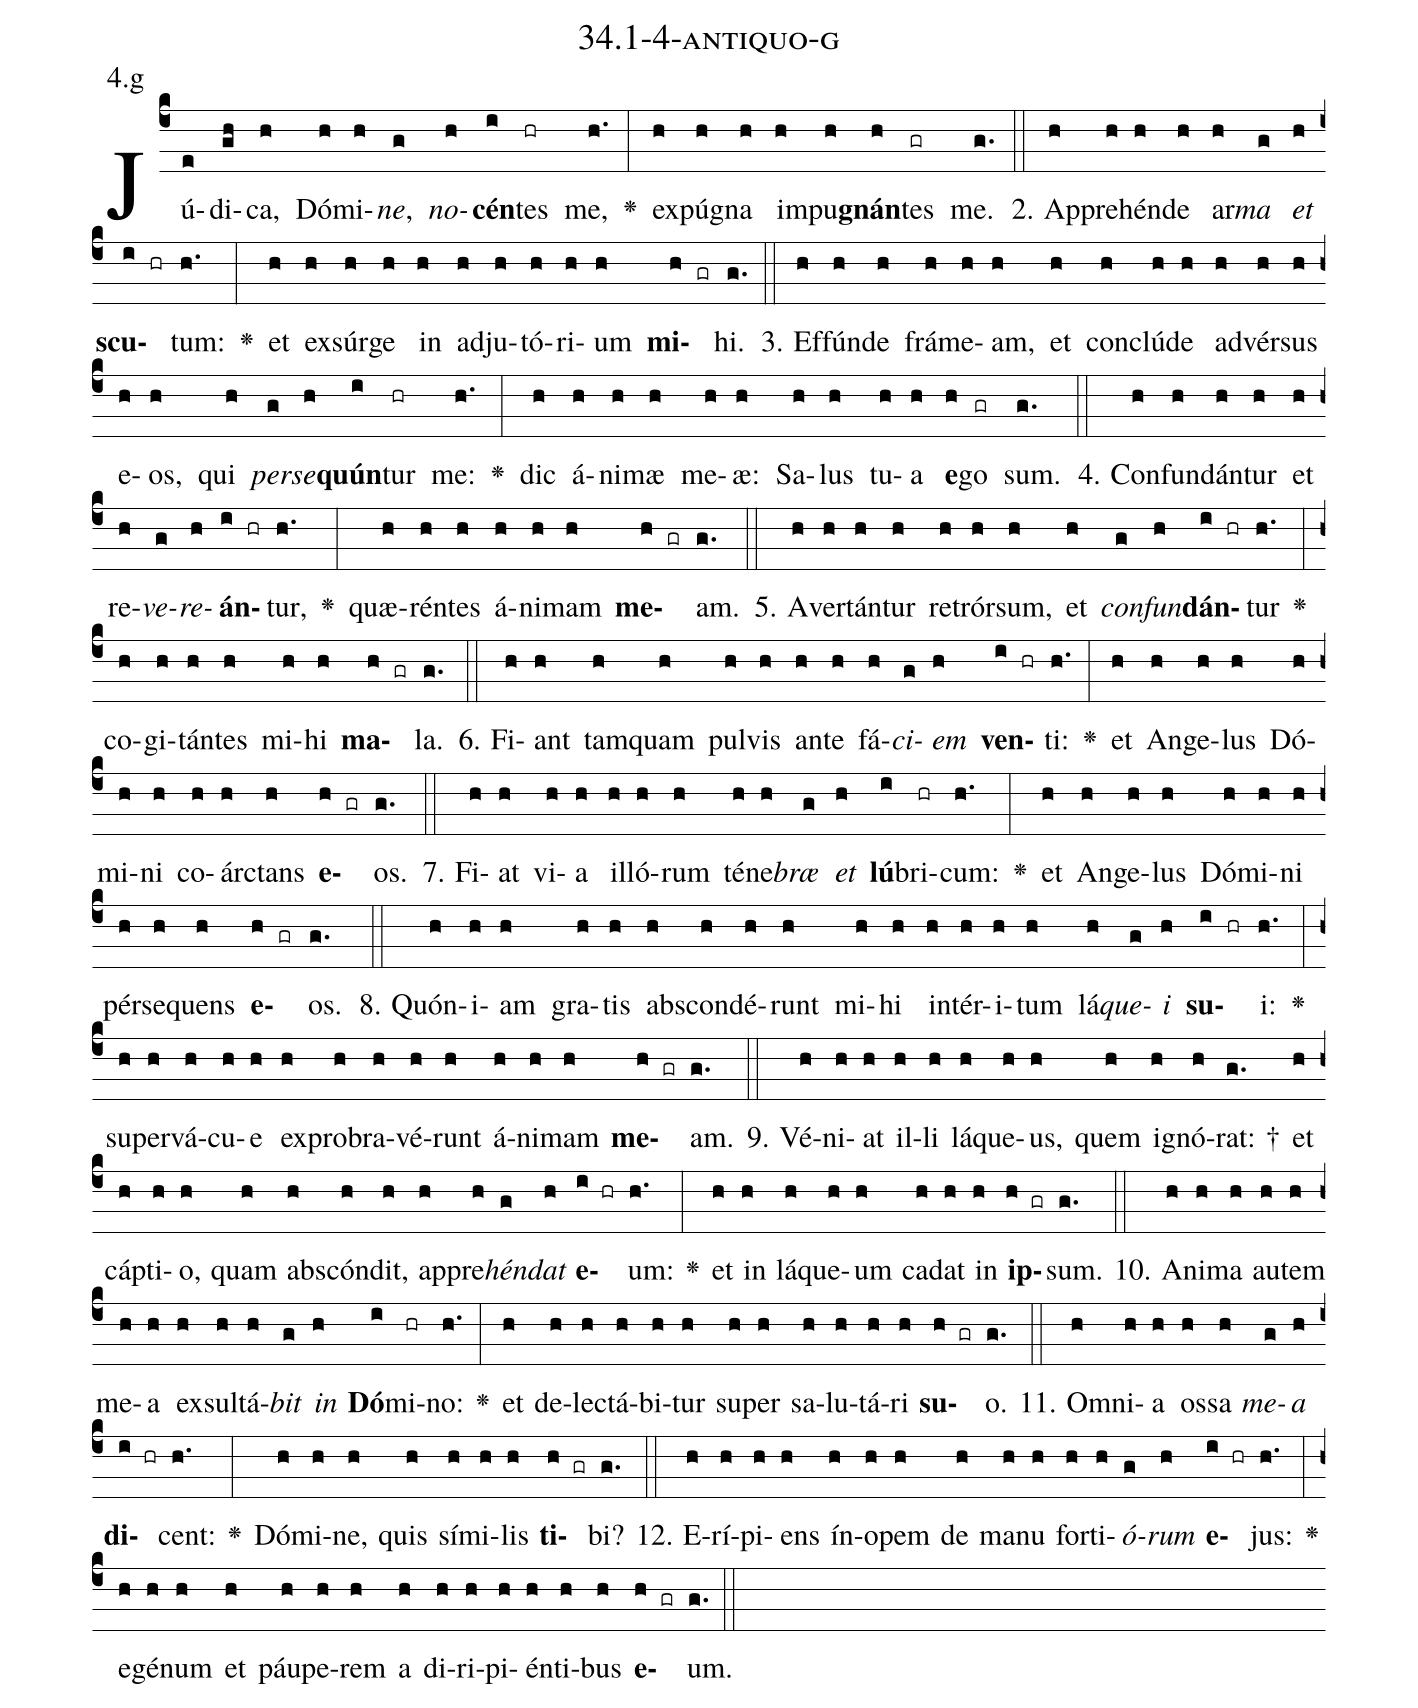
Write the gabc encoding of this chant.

name: 34.1-4-antiquo-g;
annotation: 4.g;
%%
(c4)Jú(e)di(gh)ca,(h) Dó(h)mi(h)<i>ne</i>,(g) <i>no</i>(h)<b>cén</b>(i)tes(hr) me,(h.) <v>\greheightstar</v>(:) ex(h)pú(h)gna(h) im(h)pu(h)<b>gnán</b>(h)tes(gr) me.(g.) (::)
2. Ap(h)pre(h)hén(h)de(h) ar(h)<i>ma</i>(g) <i>et</i>(h) <b>scu</b>(i hr)tum:(h.) <v>\greheightstar</v>(:) et(h) ex(h)súr(h)ge(h) in(h) ad(h)ju(h)tó(h)ri(h)um(h) <b>mi</b>(h gr)hi.(g.) (::)
3. Ef(h)fún(h)de(h) frá(h)me(h)am,(h) et(h) con(h)clú(h)de(h) ad(h)vér(h)sus(h) e(h)os,(h) qui(h) <i>per</i>(g)<i>se</i>(h)<b>quún</b>(i)tur(hr) me:(h.) <v>\greheightstar</v>(:) dic(h) á(h)ni(h)mæ(h) me(h)æ:(h) Sa(h)lus(h) tu(h)a(h) <b>e</b>(h)go(gr) sum.(g.) (::)
4. Con(h)fun(h)dán(h)tur(h) et(h) re(h)<i>ve</i>(g)<i>re</i>(h)<b>án</b>(i hr)tur,(h.) <v>\greheightstar</v>(:) quæ(h)rén(h)tes(h) á(h)ni(h)mam(h) <b>me</b>(h gr)am.(g.) (::)
5. A(h)ver(h)tán(h)tur(h) re(h)trór(h)sum,(h) et(h) <i>con</i>(g)<i>fun</i>(h)<b>dán</b>(i hr)tur(h.) <v>\greheightstar</v>(:) co(h)gi(h)tán(h)tes(h) mi(h)hi(h) <b>ma</b>(h gr)la.(g.) (::)
6. Fi(h)ant(h) tam(h)quam(h) pul(h)vis(h) an(h)te(h) fá(h)<i>ci</i>(g)<i>em</i>(h) <b>ven</b>(i hr)ti:(h.) <v>\greheightstar</v>(:) et(h) An(h)ge(h)lus(h) Dó(h)mi(h)ni(h) co(h)árc(h)tans(h) <b>e</b>(h gr)os.(g.) (::)
7. Fi(h)at(h) vi(h)a(h) il(h)ló(h)rum(h) té(h)ne(h)<i>bræ</i>(g) <i>et</i>(h) <b>lú</b>(i)bri(hr)cum:(h.) <v>\greheightstar</v>(:) et(h) An(h)ge(h)lus(h) Dó(h)mi(h)ni(h) pér(h)se(h)quens(h) <b>e</b>(h gr)os.(g.) (::)
8. Quón(h)i(h)am(h) gra(h)tis(h) abs(h)con(h)dé(h)runt(h) mi(h)hi(h) in(h)tér(h)i(h)tum(h) lá(h)<i>que</i>(g)<i>i</i>(h) <b>su</b>(i hr)i:(h.) <v>\greheightstar</v>(:) su(h)per(h)vá(h)cu(h)e(h) ex(h)pro(h)bra(h)vé(h)runt(h) á(h)ni(h)mam(h) <b>me</b>(h gr)am.(g.) (::)
9. Vé(h)ni(h)at(h) il(h)li(h) lá(h)que(h)us,(h) quem(h) i(h)gnó(h)rat: †(g.) et(h) cáp(h)ti(h)o,(h) quam(h) abs(h)cón(h)dit,(h) ap(h)pre(h)<i>hén</i>(g)<i>dat</i>(h) <b>e</b>(i hr)um:(h.) <v>\greheightstar</v>(:) et(h) in(h) lá(h)que(h)um(h) ca(h)dat(h) in(h) <b>ip</b>(h gr)sum.(g.) (::)
10. A(h)ni(h)ma(h) au(h)tem(h) me(h)a(h) ex(h)sul(h)tá(h)<i>bit</i>(g) <i>in</i>(h) <b>Dó</b>(i)mi(hr)no:(h.) <v>\greheightstar</v>(:) et(h) de(h)lec(h)tá(h)bi(h)tur(h) su(h)per(h) sa(h)lu(h)tá(h)ri(h) <b>su</b>(h gr)o.(g.) (::)
11. Om(h)ni(h)a(h) os(h)sa(h) <i>me</i>(g)<i>a</i>(h) <b>di</b>(i hr)cent:(h.) <v>\greheightstar</v>(:) Dó(h)mi(h)ne,(h) quis(h) sí(h)mi(h)lis(h) <b>ti</b>(h gr)bi?(g.) (::)
12. E(h)rí(h)pi(h)ens(h) ín(h)o(h)pem(h) de(h) ma(h)nu(h) for(h)ti(h)<i>ó</i>(g)<i>rum</i>(h) <b>e</b>(i hr)jus:(h.) <v>\greheightstar</v>(:) e(h)gé(h)num(h) et(h) páu(h)pe(h)rem(h) a(h) di(h)ri(h)pi(h)én(h)ti(h)bus(h) <b>e</b>(h gr)um.(g.) (::)
